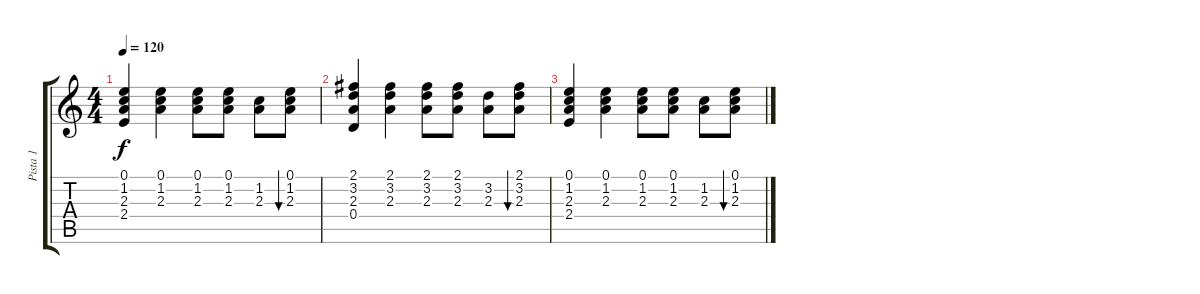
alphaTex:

\track ("Pista 1" "Pista 1") {instrument acousticguitarsteel}
\staff {score tabs}
\tuning (E4 B3 G3 D3 A2 E2) {hide}
\ts (4 4)
\tempo 120
\clef g2
\ks c
(0.1 1.2 2.3 2.4).4{dy f} (0.1 1.2 2.3).4 (0.1 1.2 2.3).8 (0.1 1.2 2.3).8 (1.2 2.3).8 (0.1 1.2 2.3).8{bu 30} |
(2.1 3.2 2.3 0.4).4 (2.1 3.2 2.3).4 (2.1 3.2 2.3).8 (2.1 3.2 2.3).8 (3.2 2.3).8 (2.1 3.2 2.3).8{bu 30} |
(0.1 1.2 2.3 2.4).4 (0.1 1.2 2.3).4 (0.1 1.2 2.3).8 (0.1 1.2 2.3).8 (1.2 2.3).8 (0.1 1.2 2.3).8{bu 30}
